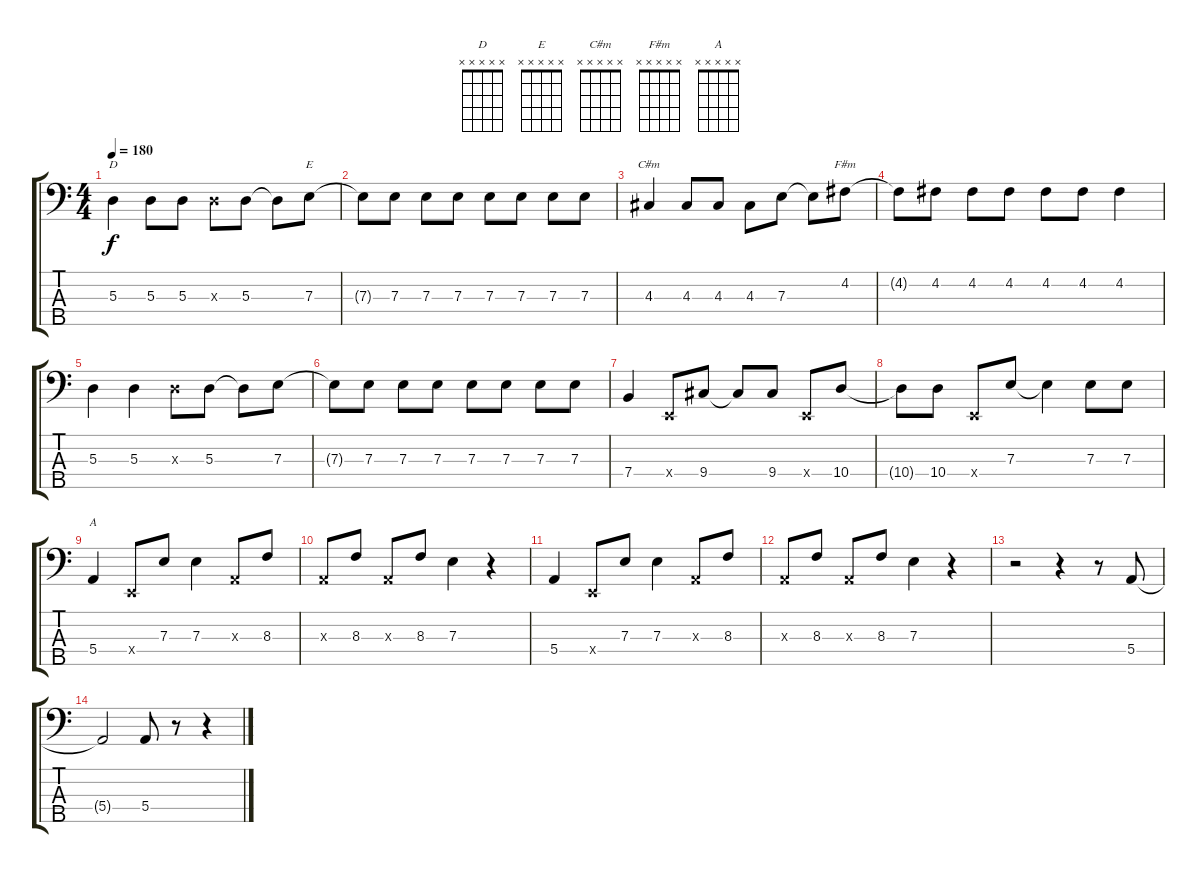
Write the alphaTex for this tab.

\track "" {instrument fretlessbass}
\staff {score tabs}
\tuning (G2 D2 A1 E1 B0) {hide}
\chord ("D" x x x x x)
\chord ("E" x x x x x)
\chord ("C#m" x x x x x)
\chord ("F#m" x x x x x)
\chord ("A" x x x x x)
\ts (4 4)
\tempo 180
\clef f4
\ks c
5.3.4{ch "D" dy f} 5.3.8 5.3.8 5.3{x}.8 5.3.8 5.3{t}.8 7.3.8{ch "E"} |
7.3{t}.8 7.3.8 7.3.8 7.3.8 7.3.8 7.3.8 7.3.8 7.3.8 |
4.3.4{ch "C#m"} 4.3.8 4.3.8 4.3.8 7.3.8 7.3{t}.8 4.2.8{ch "F#m"} |
4.2{t}.8 4.2.8 4.2.8 4.2.8 4.2.8 4.2.8 4.2.4 |
5.3.4 5.3.4 5.3{x}.8 5.3.8 5.3{t}.8 7.3.8 |
7.3{t}.8 7.3.8 7.3.8 7.3.8 7.3.8 7.3.8 7.3.8 7.3.8 |
7.4.4 0.4{x}.8 9.4.8{txt ""} 9.4{t}.8 9.4.8 0.4{x}.8 10.4.8 |
10.4{t}.8 10.4.8 0.4{x}.8 7.3.8 7.3{t}.4 7.3.8 7.3.8 |
5.4.4{ch "A"} 0.4{x}.8 7.3.8 7.3.4 0.3{x}.8 8.3.8 |
0.3{x}.8 8.3.8 0.3{x}.8 8.3.8 7.3.4 r.4 |
5.4.4 0.4{x}.8 7.3.8 7.3.4 0.3{x}.8 8.3.8 |
0.3{x}.8 8.3.8 0.3{x}.8 8.3.8 7.3.4 r.4 |
r.2 r.4 r.8 5.4.8 |
5.4{t}.2 5.4.8 r.8 r.4
